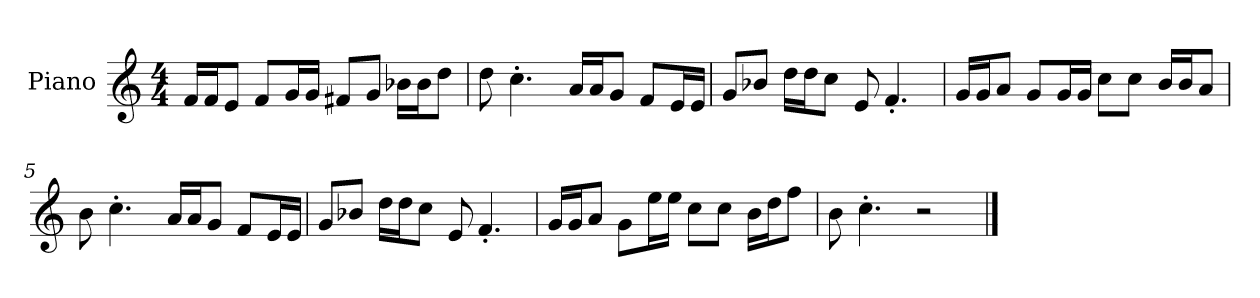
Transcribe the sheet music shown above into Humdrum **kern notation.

**kern
*part1
*staff1
*I"Piano
*I'P-no
*clefG2
*k[]
*M4/4
*MM90
=1
16f/LL
16f/J
8e/J
8f/L
16g/L
16g/JJ
8f#X/L
8g/J
16b-X\LL
16b-\J
8dd\J
=2
8dd\
4.cc'\
16a/LL
16a/J
8g/J
8f/L
16e/L
16e/JJ
=3
8g/L
8b-X/J
16dd\LL
16dd\J
8cc\J
8e/
4.f'/
=4
16g/LL
16g/J
8a/J
8g/L
16g/L
16g/JJ
8cc\L
8cc\J
16b/LL
16b/J
8a/J
!!LO:LB:g=z
=5
8b\
4.cc'\
16a/LL
16a/J
8g/J
8f/L
16e/L
16e/JJ
=6
8g/L
8b-X/J
16dd\LL
16dd\J
8cc\J
8e/
4.f'/
=7
16g/LL
16g/J
8a/J
8g\L
16ee\L
16ee\JJ
8cc\L
8cc\J
16b\LL
16dd\J
8ff\J
=8
8b\
4.cc'\
2r
==
*-
